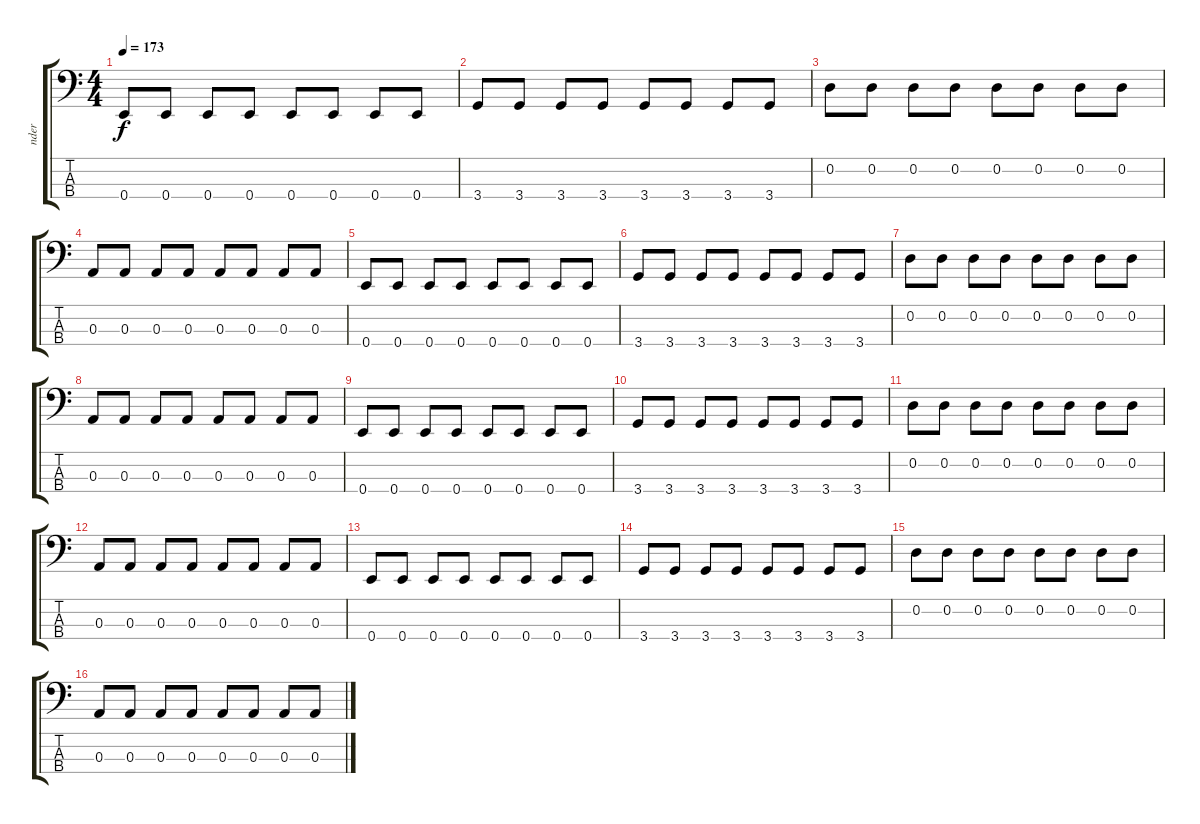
\track ("nder" "nder") {instrument slapbass1}
\staff {score tabs}
\tuning (G2 D2 A1 E1) {hide}
\ts (4 4)
\tempo 173
\clef f4
\ks c
0.4.8{dy f} 0.4.8 0.4.8 0.4.8 0.4.8 0.4.8 0.4.8 0.4.8 |
3.4.8 3.4.8 3.4.8 3.4.8 3.4.8 3.4.8 3.4.8 3.4.8 |
0.2.8 0.2.8 0.2.8 0.2.8 0.2.8 0.2.8 0.2.8 0.2.8 |
0.3.8 0.3.8 0.3.8 0.3.8 0.3.8 0.3.8 0.3.8 0.3.8 |
0.4.8 0.4.8 0.4.8 0.4.8 0.4.8 0.4.8 0.4.8 0.4.8 |
3.4.8 3.4.8 3.4.8 3.4.8 3.4.8 3.4.8 3.4.8 3.4.8 |
0.2.8 0.2.8 0.2.8 0.2.8 0.2.8 0.2.8 0.2.8 0.2.8 |
0.3.8 0.3.8 0.3.8 0.3.8 0.3.8 0.3.8 0.3.8 0.3.8 |
0.4.8 0.4.8 0.4.8 0.4.8 0.4.8 0.4.8 0.4.8 0.4.8 |
3.4.8 3.4.8 3.4.8 3.4.8 3.4.8 3.4.8 3.4.8 3.4.8 |
0.2.8 0.2.8 0.2.8 0.2.8 0.2.8 0.2.8 0.2.8 0.2.8 |
0.3.8 0.3.8 0.3.8 0.3.8 0.3.8 0.3.8 0.3.8 0.3.8 |
0.4.8{volume 10 instrument electricbasspick} 0.4.8 0.4.8 0.4.8 0.4.8 0.4.8 0.4.8 0.4.8 |
3.4.8 3.4.8 3.4.8 3.4.8 3.4.8 3.4.8 3.4.8 3.4.8 |
0.2.8 0.2.8 0.2.8 0.2.8 0.2.8 0.2.8 0.2.8 0.2.8 |
0.3.8 0.3.8 0.3.8 0.3.8 0.3.8 0.3.8 0.3.8 0.3.8
